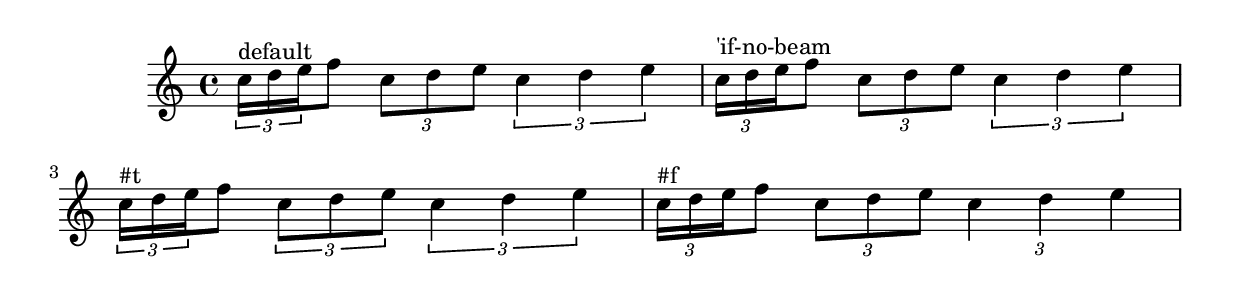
%% Do not edit this file; it is auto-generated from LSR http://lsr.dsi.unimi.it
%% This file is in the public domain.
\version "2.11.62"

\header {
  lsrtags = "rhythms, tweaks-and-overrides"

  texidoc = "
The default behavior of tuplet-bracket visibility is to print a bracket
unless there is a beam of the same length as the tuplet. To control the
visibility of tuplet brackets, set the property
@code{'bracket-visibility} to either @code{#t} (always print a
bracket), @code{#f} (never print a bracket) or @code{#'if-no-beam}
(only print a bracket if there is no beam). 

"
  doctitle = "Controlling tuplet bracket visibility"
} % begin verbatim
music = \relative c'' {
  \times 2/3 { c16[ d e } f8]
  \times 2/3 { c8 d e }
  \times 2/3 { c4 d e }
}

\new Voice {
  \relative c' {
    << \music s4^"default" >>
    \override TupletBracket #'bracket-visibility = #'if-no-beam
    << \music s4^"'if-no-beam" >>
    \override TupletBracket #'bracket-visibility = ##t
    << \music s4^"#t" >>
    \override TupletBracket #'bracket-visibility = ##f
    << \music s4^"#f" >>
  }
} 

